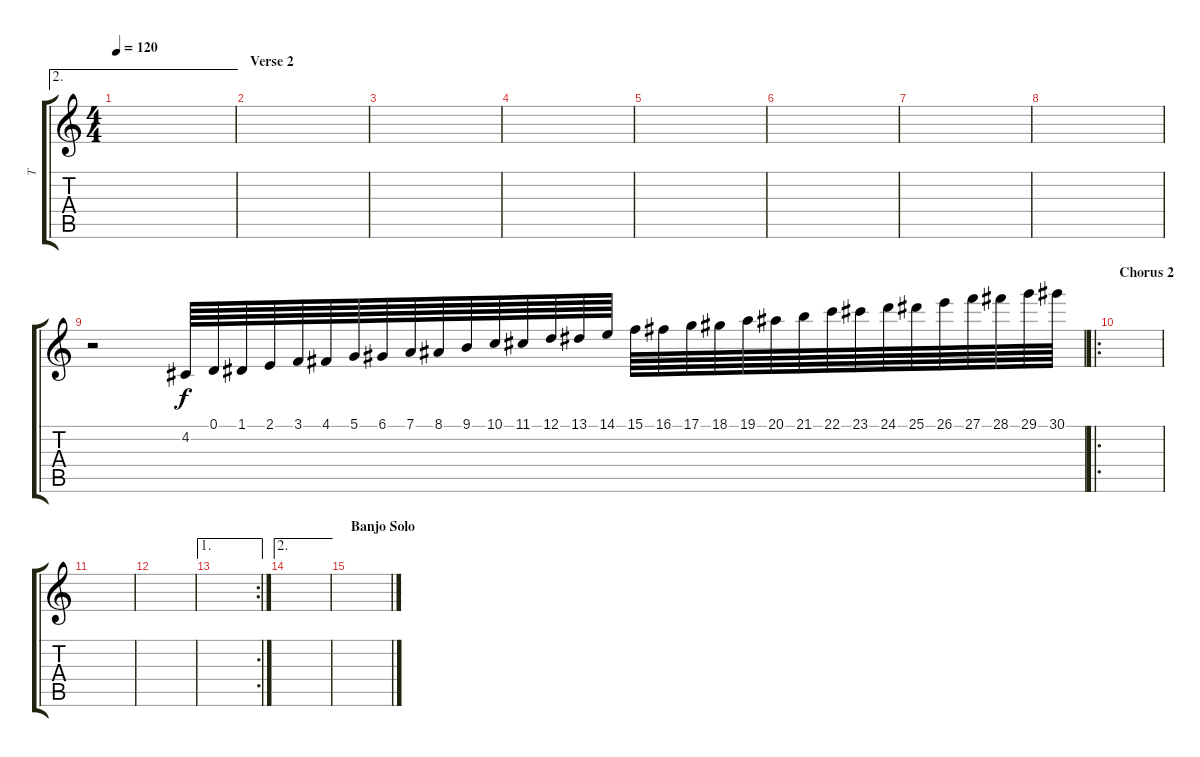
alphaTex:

\track ("T" "T") {instrument musicbox}
\staff {score tabs}
\tuning (D4 A3 F3 C3 G2 C2) {hide}
\ae 2
\ts (4 4)
\tempo 120
\clef g2
\ks c
|
\section ("" "Verse 2")
|
|
|
|
|
|
|
r.2 4.2.64{volume 5 balance 0} 0.1.64 1.1.64{volume 12 balance 16} 2.1.64 3.1.64{volume 6 balance 0} 4.1.64 5.1.64{volume 16 balance 16} 6.1.64 7.1.64{volume 6 balance 0} 8.1.64 9.1.64{volume 16 balance 16} 10.1.64 11.1.64{volume 9 balance 0} 12.1.64 13.1.64{volume 16 balance 16} 14.1.64 15.1.64{volume 7 balance 0} 16.1.64 17.1.64{volume 16 balance 16} 18.1.64 19.1.64{volume 8 balance 0} 20.1.64 21.1.64{volume 16 balance 16} 22.1.64 23.1.64{volume 9 balance 0} 24.1.64 25.1.64{volume 16 balance 16} 26.1.64 27.1.64 28.1.64 29.1.64 30.1.64{balance 8} |
\ro
\section ("" "Chorus 2")
|
|
|
\ae 1
\rc 2
|
\ae 2
|
\section ("" "Banjo Solo")
